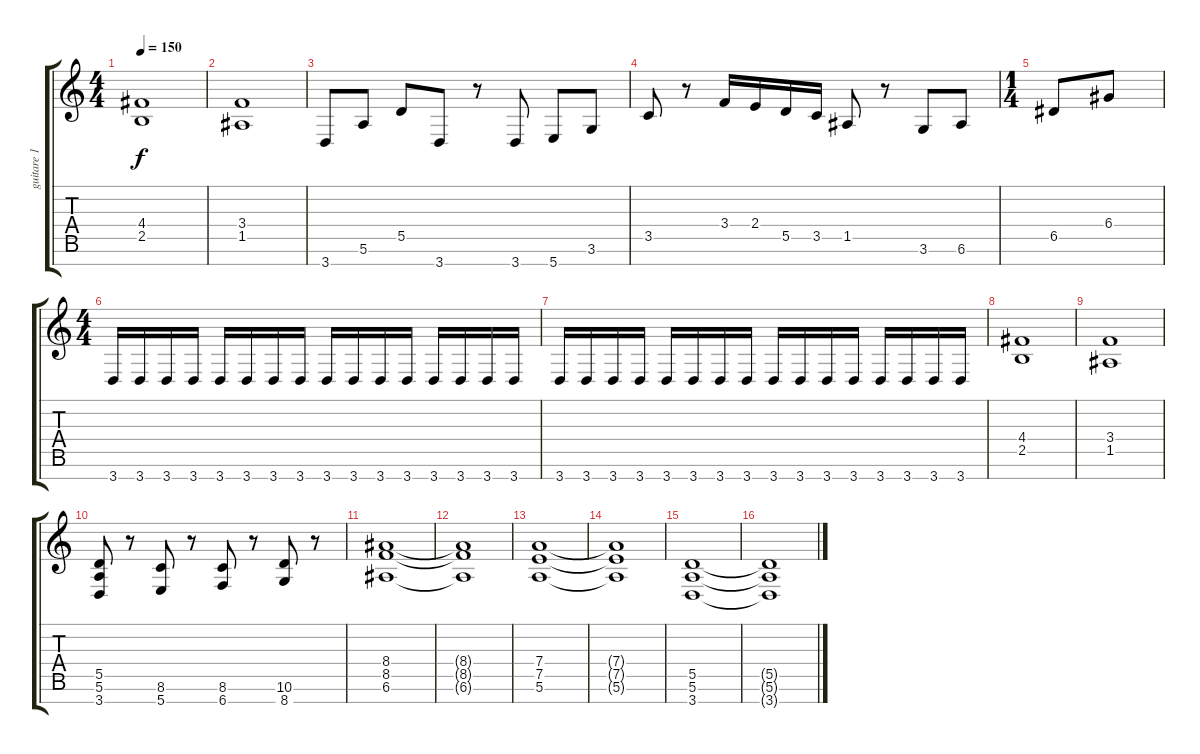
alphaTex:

\track ("guitare 1" "guitare 1") {instrument distortionguitar}
\staff {score tabs}
\tuning (E4 B3 G3 D3 A2 E2 B1) {hide}
\ts (4 4)
\tempo 150
\clef g2
\ks c
(4.4 2.5).1{dy f} |
(3.4 1.5).1 |
3.7.8 5.6.8 5.5.8 3.7.8 r.8 3.7.8 5.7.8 3.6.8 |
3.5.8 r.8 3.4.16 2.4.16 5.5.16 3.5.16 1.5.8 r.8 3.6.8 6.6.8 |
\ts (1 4)
6.5.8 6.4.8 |
\ts (4 4)
3.7.16 3.7.16 3.7.16 3.7.16 3.7.16 3.7.16 3.7.16 3.7.16 3.7.16 3.7.16 3.7.16 3.7.16 3.7.16 3.7.16 3.7.16 3.7.16 |
3.7.16 3.7.16 3.7.16 3.7.16 3.7.16 3.7.16 3.7.16 3.7.16 3.7.16 3.7.16 3.7.16 3.7.16 3.7.16 3.7.16 3.7.16 3.7.16 |
(4.4 2.5).1 |
(3.4 1.5).1 |
(5.5 5.6 3.7).8 r.8 (8.6 5.7).8 r.8 (8.6 6.7).8 r.8 (10.6 8.7).8 r.8 |
(8.4 8.5 6.6).1 |
(8.4{t} 8.5{t} 6.6{t}).1 |
(7.4 7.5 5.6).1 |
(7.4{t} 7.5{t} 5.6{t}).1 |
(5.5 5.6 3.7).1 |
(5.5{t} 5.6{t} 3.7{t}).1
